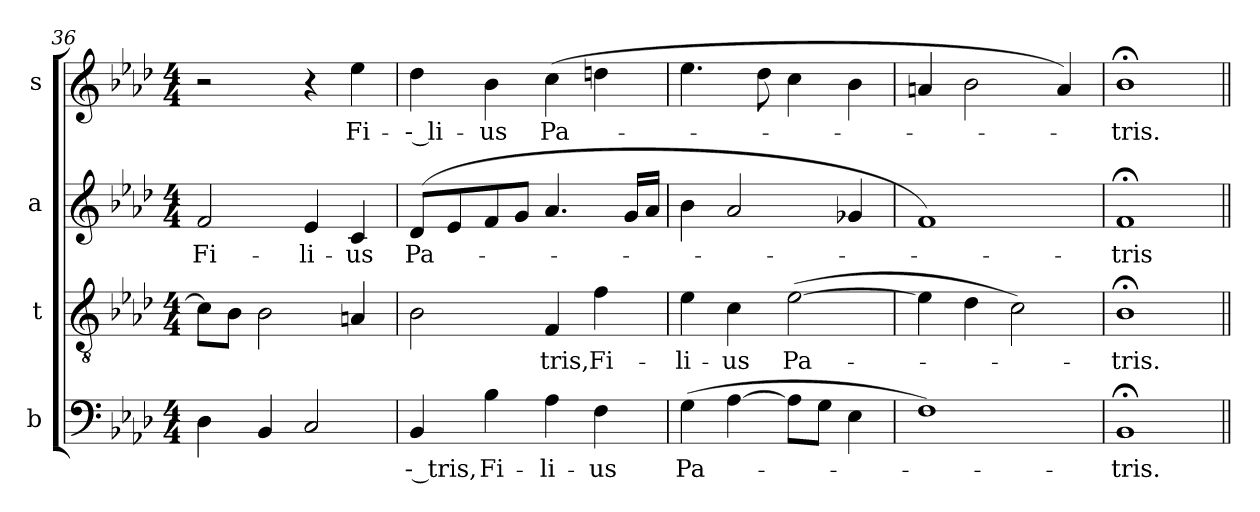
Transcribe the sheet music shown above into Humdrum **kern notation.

**kern	**text	**kern	**text	**kern	**text	**kern	**text
*part4	*part4	*part3	*part3	*part2	*part2	*part1	*part1
*staff4	*staff4	*staff3	*staff3	*staff2	*staff2	*staff1	*staff1
*I"b	*	*I"t	*	*I"a	*	*I"s	*
*clefF4	*	*clefGv2	*	*clefG2	*	*clefG2	*
*	*	*ITrd7c12	*	*	*	*	*
*k[b-e-a-d-]	*	*k[b-e-a-d-]	*	*k[b-e-a-d-]	*	*k[b-e-a-d-]	*
*f:	*	*f:	*	*f:	*	*f:	*
*M4/4	*	*M4/4	*	*M4/4	*	*M4/4	*
=36	=36	=36	=36	=36	=36	=36	=36
!	!	!	!	!	!LO:LY:b:color=#000000	!	!
4D-i\	.	8Ci\L]	.	2fi/	Fi-	2r	.
.	.	8BB-i\J	.	.	.	.	.
4BB-i/	.	2BB-i\	.	.	.	.	.
!	!	!	!	!	!LO:LY:b:color=#000000	!	!
2Ci/	.	.	.	4e-i/	-li-	4r	.
!	!	!	!	!	!LO:LY:b:color=#000000	!	!
!	!	!	!	!	!	!	!LO:LY:b:color=#000000
.	.	4AAni/	.	4ci/	-us	4ee-i\	Fi-
!!LO:LB:g=z
=37	=37	=37	=37	=37	=37	=37	=37
!	!LO:LY:b:color=#000000	!	!	!	!	!	!
!	!	!	!LO:LY:b:color=#000000	!	!	!	!
!	!	!	!	!	!LO:LY:b:color=#000000	!	!
!	!	!	!	!	!	!	!LO:LY:b:color=#000000
4BB-i/	-- tris,	2BB-i\	--	(8d-i/L	Pa-	4dd-i\	-- li-
.	.	.	.	8e-i/	.	.	.
!	!LO:LY:b:color=#000000	!	!	!	!	!	!
!	!	!	!	!	!	!	!LO:LY:b:color=#000000
4B-i\	Fi-	.	.	8fi/	.	4b-i\	-us
.	.	.	.	8gi/J	.	.	.
!	!LO:LY:b:color=#000000	!	!	!	!	!	!
!	!	!	!LO:LY:b:color=#000000	!	!	!	!
!	!	!	!	!	!	!	!LO:LY:b:color=#000000
4A-i\	-li-	4FFi/	- tris,	4.a-i/	.	(4cci\	Pa-
!	!LO:LY:b:color=#000000	!	!	!	!	!	!
!	!	!	!LO:LY:b:color=#000000	!	!	!	!
4Fi\	-us	4Fi\	Fi-	.	.	4ddni\	.
.	.	.	.	16gi/LL	.	.	.
.	.	.	.	16a-i/JJ	.	.	.
=38	=38	=38	=38	=38	=38	=38	=38
!	!LO:LY:b:color=#000000	!	!	!	!	!	!
!	!	!	!LO:LY:b:color=#000000	!	!	!	!
(4Gi\	Pa-	4E-i\	-li-	4b-i\	.	4.ee-i\	.
!	!	!	!LO:LY:b:color=#000000	!	!	!	!
[4A-i\	.	4Ci\	-us	2a-i/	.	.	.
.	.	.	.	.	.	8dd-i\	.
!	!	!	!LO:LY:b:color=#000000	!	!	!	!
8A-i\L]	.	([2E-i\	Pa-	.	.	4cci\	.
8Gi\J	.	.	.	.	.	.	.
4E-i\	.	.	.	4g-Xi/	.	4b-i\	.
=39	=39	=39	=39	=39	=39	=39	=39
1Fi)	.	4E-i\]	.	1fi)	.	4ani/	.
.	.	4D-i\	.	.	.	2b-i\	.
.	.	2Ci\)	.	.	.	.	.
.	.	.	.	.	.	4ai/)	.
=40	=40	=40	=40	=40	=40	=40	=40
!	!LO:LY:b:color=#000000	!	!	!	!	!	!
!	!	!	!LO:LY:b:color=#000000	!	!	!	!
!	!	!	!	!	!LO:LY:b:color=#000000	!	!
!	!	!	!	!	!	!	!LO:LY:b:color=#000000
1BB-;i	-tris.	1BB-;i	-tris.	1f;i	-tris	1b-;i	-tris.
=||	=||	=||	=||	=||	=||	=||	=||
*-	*-	*-	*-	*-	*-	*-	*-
